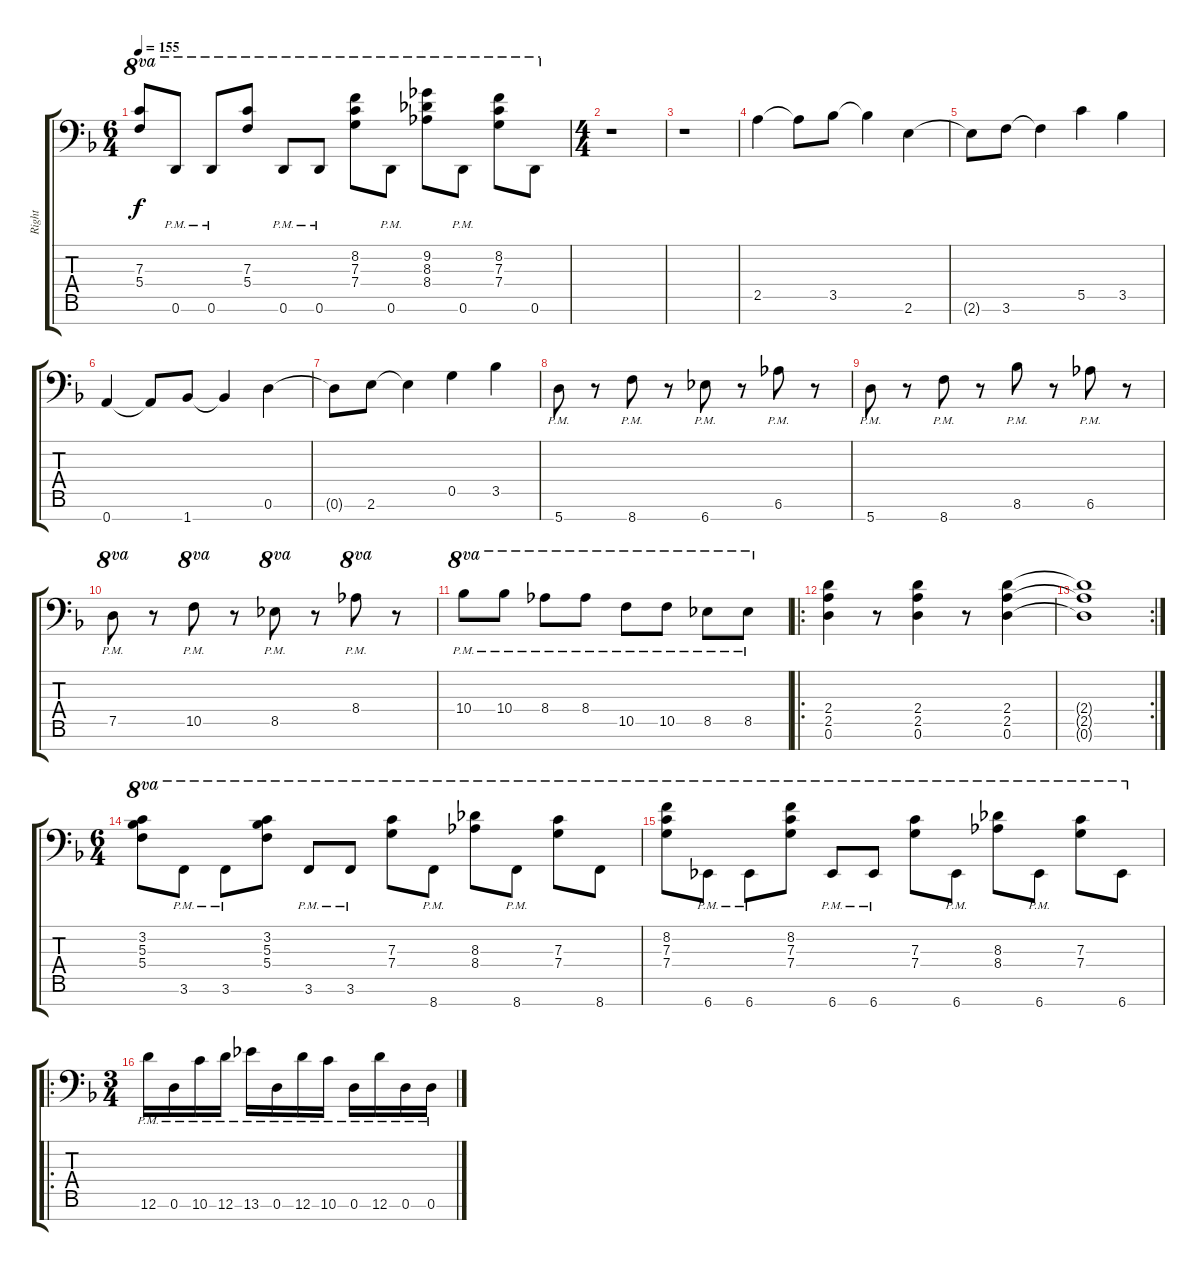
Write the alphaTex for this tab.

\track ("Right" "Right") {instrument overdrivenguitar}
\staff {score tabs}
\tuning (D4 A3 F3 C3 G2 D2 A1) {hide}
\ts (6 4)
\tempo 155
\clef f4
\ks f
(7.3 5.4).8{ot 8va dy f} 0.6{pm}.8{ot 8va} 0.6{pm}.8{ot 8va} (7.3 5.4).8{ot 8va} 0.6{pm}.8{ot 8va} 0.6{pm}.8{ot 8va} (8.2 7.3 7.4).8{ot 8va} 0.6{pm}.8{ot 8va} (9.2 8.3 8.4).8{ot 8va} 0.6{pm}.8{ot 8va} (8.2 7.3 7.4).8{ot 8va} 0.6.8{ot 8va} |
\ts (4 4)
r.1 |
r.1 |
2.5.4 2.5{t}.8 3.5.8 3.5{t}.4 2.6.4 |
2.6{t}.8 3.6.8 3.6{t}.4 5.5.4 3.5.4 |
0.7.4 0.7{t}.8 1.7.8 1.7{t}.4 0.6.4 |
0.6{t}.8 2.6.8 2.6{t}.4 0.5.4 3.5.4 |
5.7{pm}.8 r.8 8.7{pm}.8 r.8 6.7{pm}.8 r.8 6.6{pm}.8 r.8 |
5.7{pm}.8 r.8 8.7{pm}.8 r.8 8.6{pm}.8 r.8 6.6{pm}.8 r.8 |
7.5{pm}.8{ot 8va} r.8 10.5{pm}.8{ot 8va} r.8 8.5{pm}.8{ot 8va} r.8 8.4{pm}.8{ot 8va} r.8 |
10.4{pm}.8{ot 8va} 10.4{pm}.8{ot 8va} 8.4{pm}.8{ot 8va} 8.4{pm}.8{ot 8va} 10.5{pm}.8{ot 8va} 10.5{pm}.8{ot 8va} 8.5{pm}.8{ot 8va} 8.5{pm}.8{ot 8va} |
\ro
(2.4 2.5 0.6).4 r.8 (2.4 2.5 0.6).4 r.8 (2.4 2.5 0.6).4 |
\rc 2
(2.4{t} 2.5{t} 0.6{t}).1 |
\ts (6 4)
(3.2 5.3 5.4).8{ot 8va} 3.6{pm}.8{ot 8va} 3.6{pm}.8{ot 8va} (3.2 5.3 5.4).8{ot 8va} 3.6{pm}.8{ot 8va} 3.6{pm}.8{ot 8va} (7.3 7.4).8{ot 8va} 8.7{pm}.8{ot 8va} (8.3 8.4).8{ot 8va} 8.7{pm}.8{ot 8va} (7.3 7.4).8{ot 8va} 8.7.8{ot 8va} |
(8.2 7.3 7.4).8{ot 8va} 6.7{pm}.8{ot 8va} 6.7{pm}.8{ot 8va} (8.2 7.3 7.4).8{ot 8va} 6.7{pm}.8{ot 8va} 6.7{pm}.8{ot 8va} (7.3 7.4).8{ot 8va} 6.7{pm}.8{ot 8va} (8.3 8.4).8{ot 8va} 6.7{pm}.8{ot 8va} (7.3 7.4).8{ot 8va} 6.7.8{ot 8va} |
\ro
\ts (3 4)
12.6{pm}.16 0.6{pm}.16 10.6{pm}.16 12.6{pm}.16 13.6{pm}.16 0.6{pm}.16 12.6{pm}.16 10.6{pm}.16 0.6{pm}.16 12.6{pm}.16 0.6{pm}.16 0.6{pm}.16
